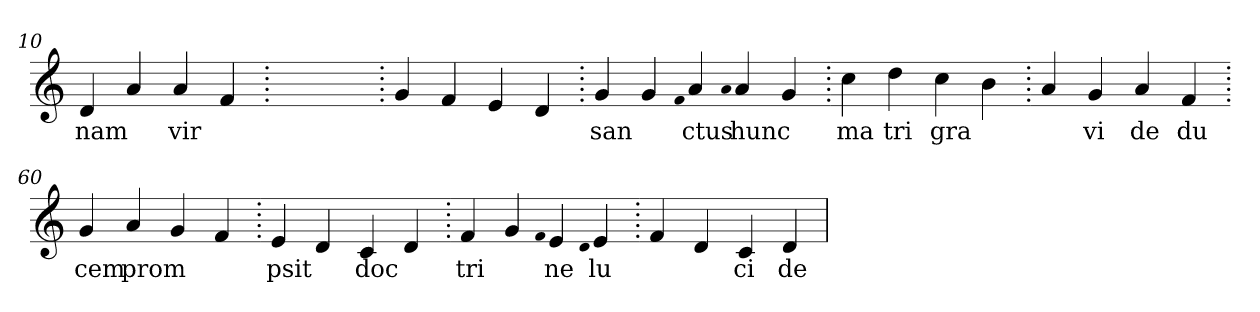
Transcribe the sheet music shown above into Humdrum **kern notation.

**kern	**text
*part1	*part1
*staff1	*staff1
*clefG2	*
=10.	=10.
4d	nam
4a	.
4a	vir
4f	.
=20.	=20.
1ryy	.
=20.	=20.
4g	.
4f	.
4e	.
4d	.
=30.	=30.
4g	san
4g	.
qqf	.
4a	ctus
qqa	.
4a	hunc
4g	.
=40.	=40.
4cc	ma
4dd	tri
4cc	gra
4b	.
=50.	=50.
4a	.
4g	vi
4a	de
4f	du
=60.	=60.
4g	cem
4a	prom
4g	.
4f	.
=70.	=70.
4e	psit
4d	.
4c	doc
4d	.
=80.	=80.
4f	tri
4g	.
qqf	.
4e	ne
qqd	.
4e	lu
=90.	=90.
4f	.
4d	.
4c	ci
4d	de
=	=
*-	*-
